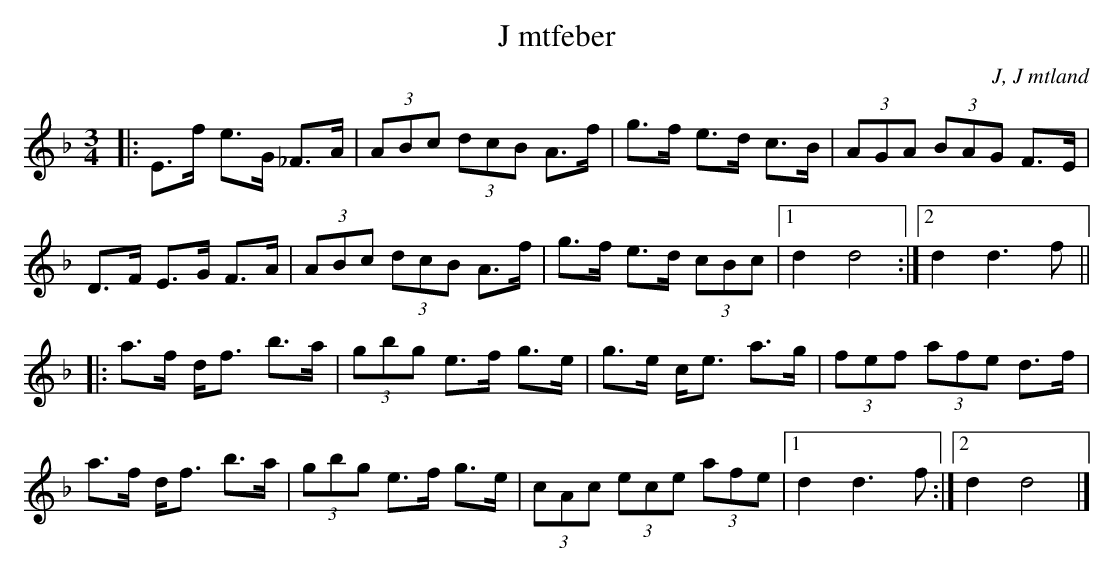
X:1
T: J mtfeber
O: J, J mtland
M: 3/4
L: 1/8
K: Dm
|: E>f tre>G _F>A | (3ABc (3dcB A>f | g>f e>d c>B | (3AGA (3BAG F>E |
D>F E>G F>A | (3ABc (3dcB A>f | g>f e>d (3cBc |1 d2 d4 :|2 d2 d3 f ||
|: a>f d<f b>a | (3gbg e>f g>e | g>e c<e a>g | (3fef (3afe d>f |
a>f d<f b>a | (3gbg e>f g>e | (3cAc (3ece (3afe |1 d2 d3 f :|2 d2 d4 |]
